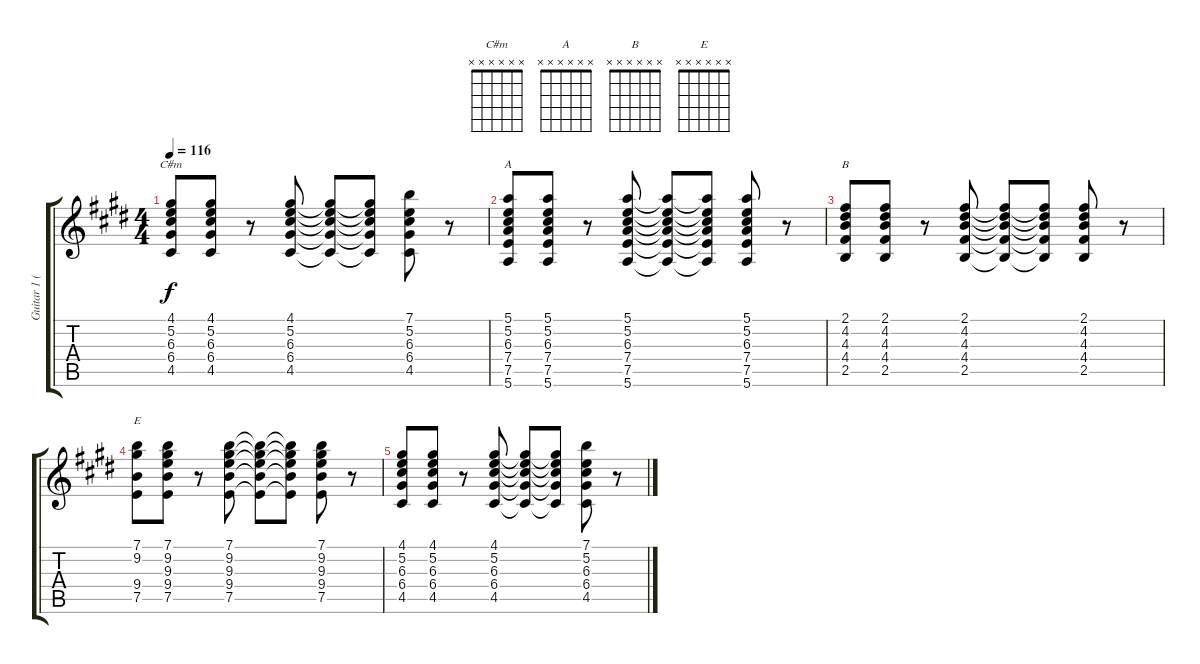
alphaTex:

\track ("Guitar 1 (acous.) | Aria acous." "Guitar 1 (") {instrument acousticguitarsteel}
\staff {score tabs}
\tuning (E4 B3 G3 D3 A2 E2) {hide}
\chord ("C#m" x x x x x x)
\chord ("A" x x x x x x)
\chord ("B" x x x x x x)
\chord ("E" x x x x x x)
\ts (4 4)
\tempo 116
\clef g2
\ks c#minor
(4.1 5.2 6.3 6.4 4.5).8{ch "C#m" dy f} (4.1 5.2 6.3 6.4 4.5).8 r.8 (4.1 5.2 6.3 6.4 4.5).8 (4.1{t} 5.2{t} 6.3{t} 6.4{t} 4.5{t}).8 (4.1{t} 5.2{t} 6.3{t} 6.4{t} 4.5{t}).8 (7.1 5.2 6.3 6.4 4.5).8 r.8 |
(5.1 5.2 6.3 7.4 7.5 5.6).8{ch "A"} (5.1 5.2 6.3 7.4 7.5 5.6).8 r.8 (5.1 5.2 6.3 7.4 7.5 5.6).8 (5.1{t} 5.2{t} 6.3{t} 7.4{t} 7.5{t} 5.6{t}).8 (5.1{t} 5.2{t} 6.3{t} 7.4{t} 7.5{t} 5.6{t}).8 (5.1 5.2 6.3 7.4 7.5 5.6).8 r.8 |
(2.1 4.2 4.3 4.4 2.5).8{ch "B"} (2.1 4.2 4.3 4.4 2.5).8 r.8 (2.1 4.2 4.3 4.4 2.5).8 (2.1{t} 4.2{t} 4.3{t} 4.4{t} 2.5{t}).8 (2.1{t} 4.2{t} 4.3{t} 4.4{t} 2.5{t}).8 (2.1 4.2 4.3 4.4 2.5).8 r.8 |
(7.1 9.2 9.4 7.5).8{ch "E"} (7.1 9.2 9.3 9.4 7.5).8 r.8 (7.1 9.2 9.3 9.4 7.5).8 (7.1{t} 9.2{t} 9.3{t} 9.4{t} 7.5{t}).8 (7.1{t} 9.2{t} 9.3{t} 9.4{t} 7.5{t}).8 (7.1 9.2 9.3 9.4 7.5).8 r.8 |
(4.1 5.2 6.3 6.4 4.5).8 (4.1 5.2 6.3 6.4 4.5).8 r.8 (4.1 5.2 6.3 6.4 4.5).8 (4.1{t} 5.2{t} 6.3{t} 6.4{t} 4.5{t}).8 (4.1{t} 5.2{t} 6.3{t} 6.4{t} 4.5{t}).8 (7.1 5.2 6.3 6.4 4.5).8 r.8
